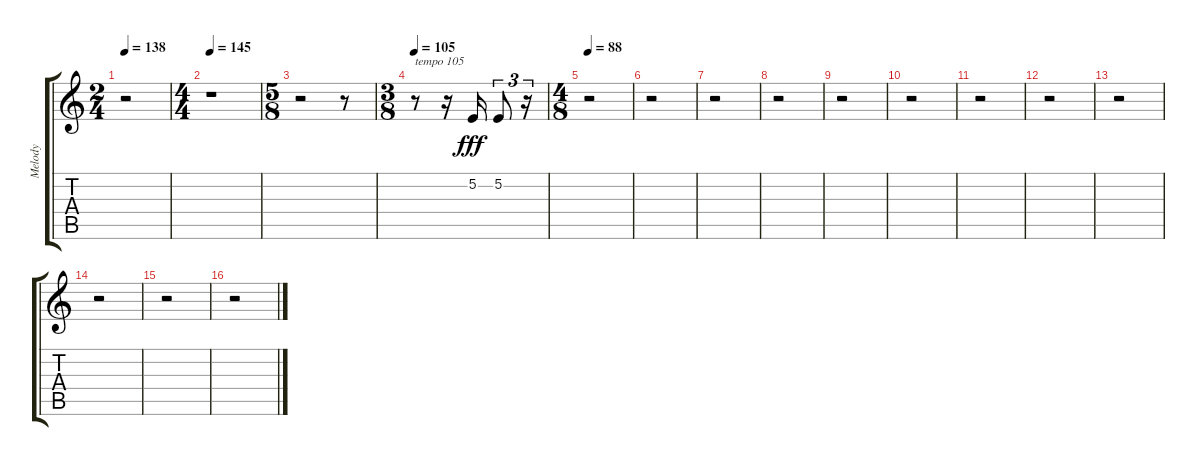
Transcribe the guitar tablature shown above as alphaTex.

\track ("Melody" "Melody") {instrument lead6voice}
\staff {score tabs}
\tuning (E4 B3 G3 D3 A2 E2) {hide}
\ts (2 4)
\tempo 138
\clef g2
\ks c
r.2{dy fff} |
\ts (4 4)
\tempo 145
r.1 |
\ts (5 8)
r.2 r.8 |
\ts (3 8)
\tempo 105
r.8{txt "tempo 105"} r.16 5.2.16 5.2.8{tu (3 2)} r.16{tu (3 2)} |
\ts (4 8)
\tempo 88
r.2 |
r.2 |
r.2 |
r.2 |
r.2 |
r.2 |
r.2 |
r.2 |
r.2 |
r.2 |
r.2 |
r.2
